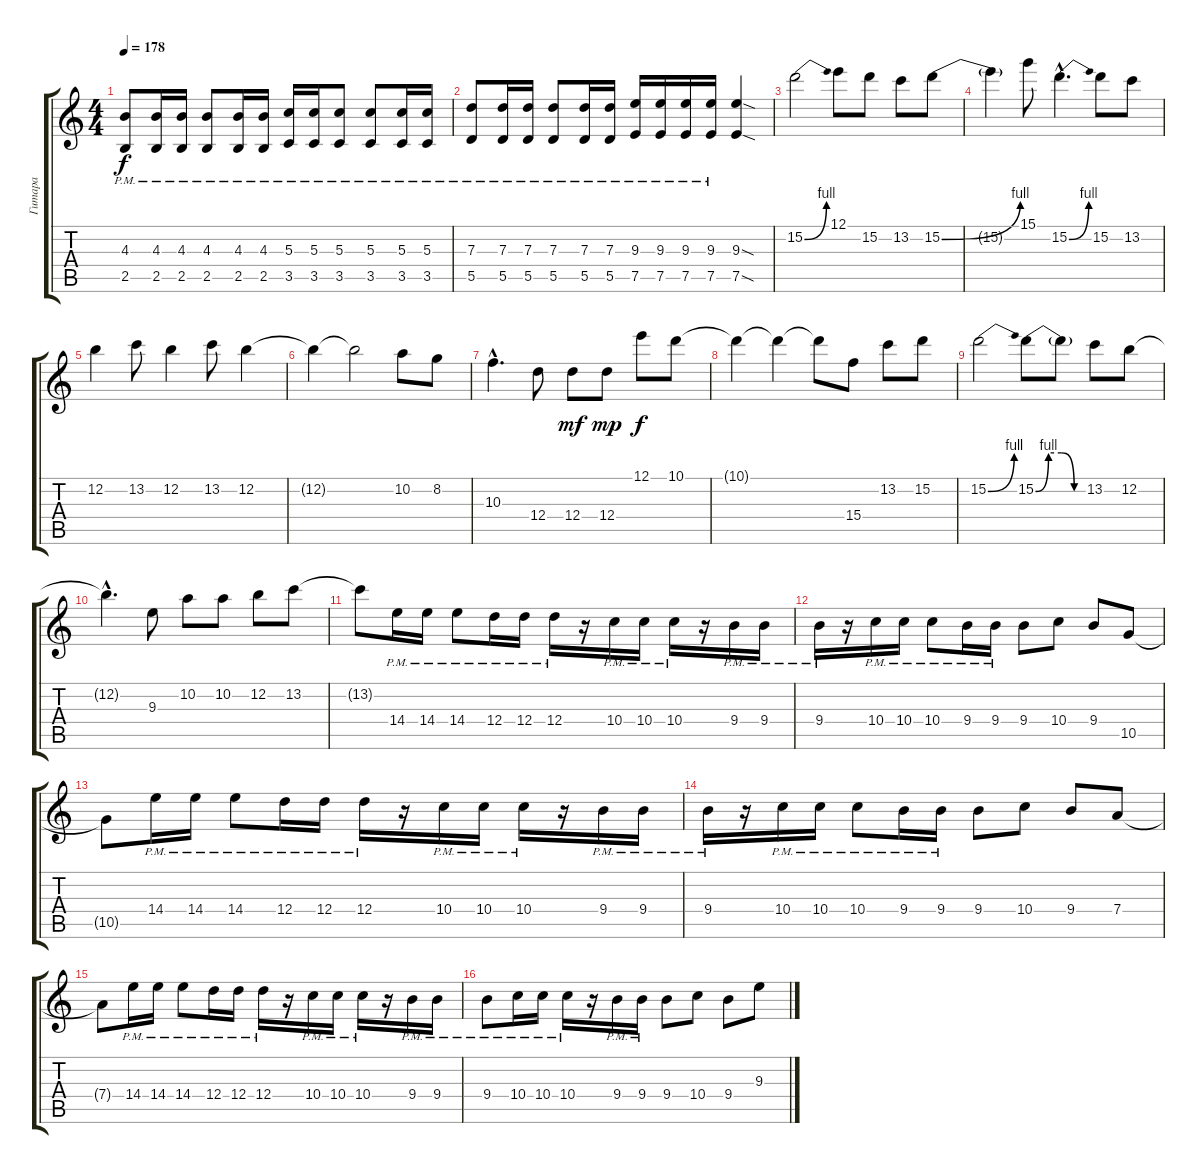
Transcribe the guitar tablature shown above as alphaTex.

\track ("Гитара" "Гитара") {instrument overdrivenguitar}
\staff {score tabs}
\tuning (E4 B3 G3 D3 A2 E2) {hide}
\ts (4 4)
\tempo 178
\clef g2
\ks c
(4.3{pm} 2.5{pm}).8{dy f} (4.3{pm} 2.5{pm}).16 (4.3{pm} 2.5{pm}).16 (4.3{pm} 2.5{pm}).8 (4.3{pm} 2.5).16 (4.3{pm} 2.5{pm}).16 (5.3{pm} 3.5{pm}).16 (5.3{pm} 3.5).16 (5.3{pm} 3.5{pm}).8 (5.3{pm} 3.5{pm}).8 (5.3{pm} 3.5).16 (5.3{pm} 3.5).16 |
(7.3{pm} 5.5{pm}).8 (7.3{pm} 5.5{pm}).16 (7.3{pm} 5.5{pm}).16 (7.3{pm} 5.5{pm}).8 (7.3{pm} 5.5{pm}).16 (7.3{pm} 5.5{pm}).16 (9.3{pm} 7.5{pm}).16 (9.3{pm} 7.5{pm}).16 (9.3{pm} 7.5{pm}).16 (9.3{pm} 7.5{pm}).16 (9.3{sod} 7.5{sod}).4 |
15.2{be (bend 0 0 60 4)}.2 12.1.8 15.2.8 13.2.8 15.2{be (bend 0 0 60 4)}.8 |
15.2{t}.4 15.1.8 15.2{be (bend 0 0 60 4) hac}.4{d} 15.2.8 13.2.8 |
12.2.4 13.2.8 12.2.4 13.2.8 12.2.4 |
12.2{t}.4 12.2{t}.2 10.2.8 8.2.8 |
10.3{hac}.4{d} 12.4.8 12.4.8{dy mf} 12.4.8{dy mp} 12.1.8{dy f} 10.1.8 |
10.1{t}.4 10.1{t}.4 10.1{t}.8 15.4.8 13.2.8 15.2.8 |
15.2{be (bend 0 0 60 4)}.2 15.2{be (custom 0 0 15 4 30 4 45 0 60 0)}.8 15.2{t}.8 13.2.8 12.2.8 |
12.2{hac t}.4{d} 9.3.8 10.2.8 10.2.8 12.2.8 13.2.8 |
13.2{t}.8 14.4{pm}.16 14.4{pm}.16 14.4{pm}.8 12.4{pm}.16 12.4{pm}.16 12.4{pm}.16 r.16 10.4{pm}.16 10.4{pm}.16 10.4{pm}.16 r.16 9.4{pm}.16 9.4{pm}.16 |
9.4{pm}.16 r.16 10.4{pm}.16 10.4{pm}.16 10.4{pm}.8 9.4{pm}.16 9.4{pm}.16 9.4.8 10.4.8 9.4.8 10.5.8 |
10.5{t}.8 14.4{pm}.16 14.4{pm}.16 14.4{pm}.8 12.4{pm}.16 12.4{pm}.16 12.4{pm}.16 r.16 10.4{pm}.16 10.4{pm}.16 10.4{pm}.16 r.16 9.4{pm}.16 9.4{pm}.16 |
9.4{pm}.16 r.16 10.4{pm}.16 10.4{pm}.16 10.4{pm}.8 9.4{pm}.16 9.4{pm}.16 9.4.8 10.4.8 9.4.8 7.4.8 |
7.4{t}.8 14.4{pm}.16 14.4{pm}.16 14.4{pm}.8 12.4{pm}.16 12.4{pm}.16 12.4{pm}.16 r.16 10.4{pm}.16 10.4{pm}.16 10.4{pm}.16 r.16 9.4{pm}.16 9.4{pm}.16 |
9.4{pm}.8 10.4{pm}.16 10.4{pm}.16 10.4{pm}.16 r.16 9.4{pm}.16 9.4{pm}.16 9.4.8 10.4.8 9.4.8 9.3.8
